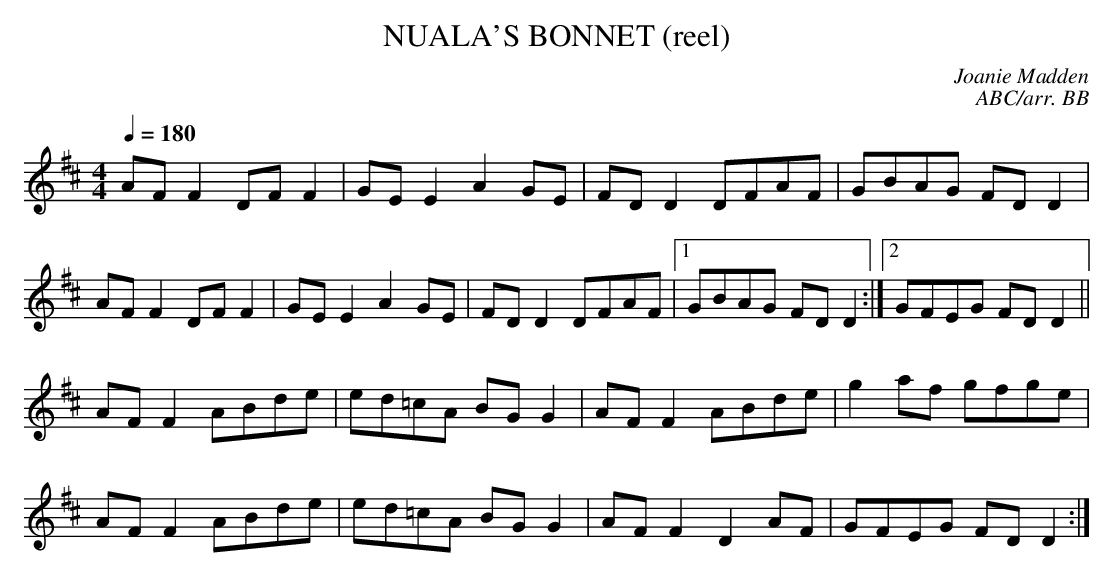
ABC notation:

X:1
T:NUALA'S BONNET (reel)
C:Joanie Madden
C:ABC/arr. BB
Q:1/4=180
M:4/4
L:1/8
K:D
AFF2 DFF2|GEE2 A2GE|FDD2 DFAF|GBAG FD D2|
AF F2 DF F2|GE E2 A2 GE|FD D2 DFAF|1 GBAG FD D2 :|\
[2 GFEG FD D2||
AFF2 ABde|ed=cA BG G2|AFF2 ABde|g2 af gfge|
AFF2 ABde|ed=cA BG G2|AFF2 D2 AF|GFEG FD D2 :|
